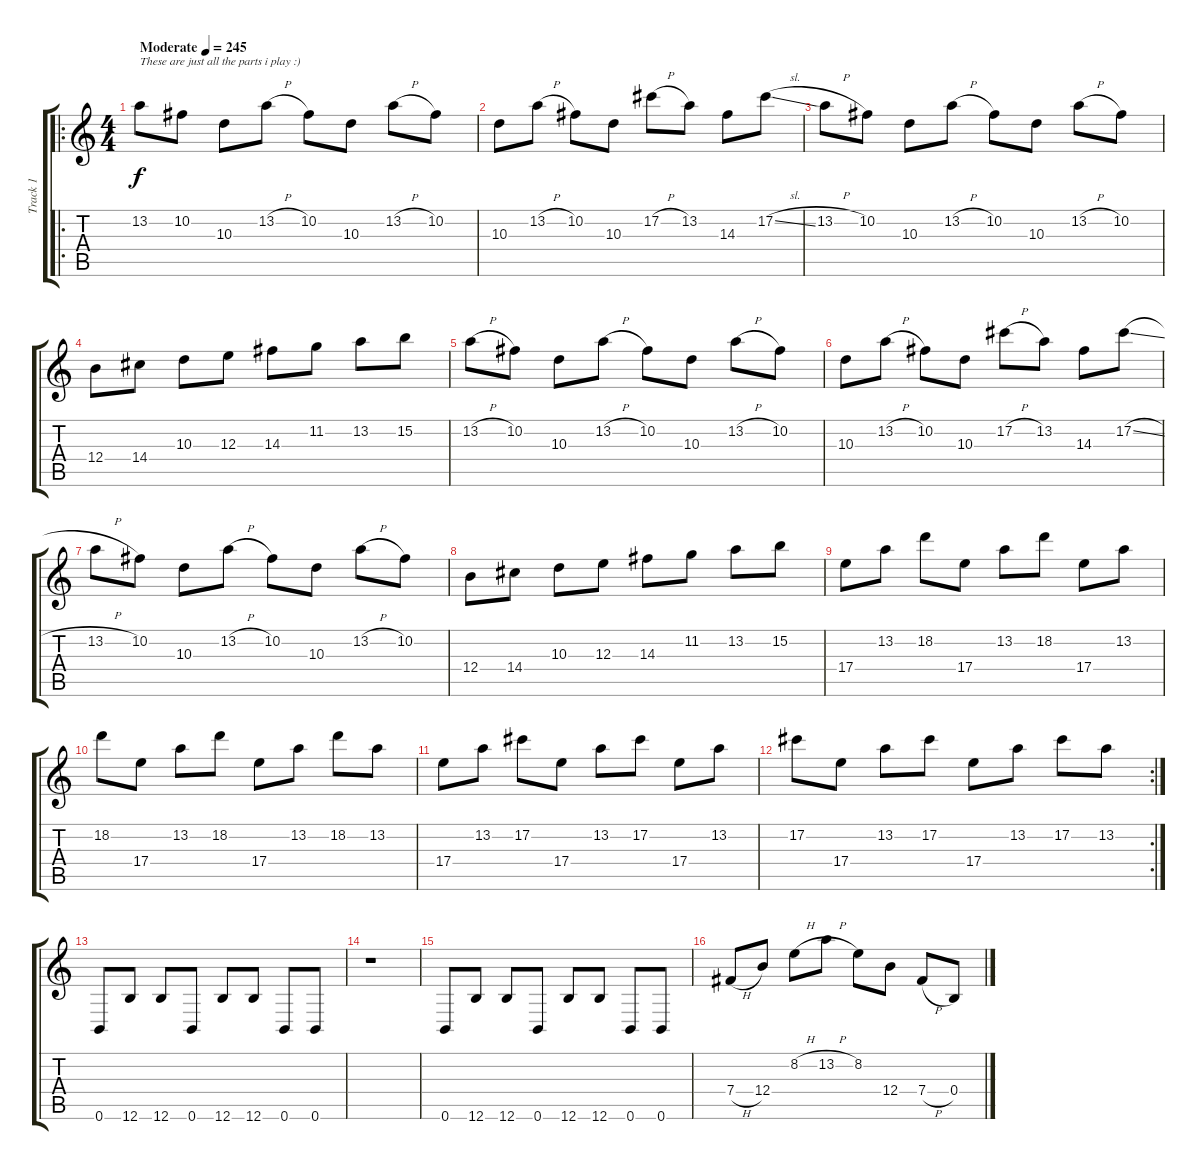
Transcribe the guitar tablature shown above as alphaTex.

\track ("Track 1" "Track 1") {instrument distortionguitar}
\staff {score tabs}
\tuning (Db4 Ab3 E3 B2 Gb2 B1) {hide}
\ro
\ts (4 4)
\tempo (245 "Moderate")
\clef g2
\ks c
13.2.8{txt "These are just all the parts i play :)" dy f instrument distortionguitar} 10.2.8 10.3.8 13.2{h}.8 10.2.8 10.3.8 13.2{h}.8 10.2.8 |
10.3.8 13.2{h}.8 10.2.8 10.3.8{txt ""} 17.2{h}.8 13.2.8 14.3.8 17.2{sl}.8 |
13.2{h}.8 10.2.8 10.3.8 13.2{h}.8 10.2.8 10.3.8 13.2{h}.8 10.2.8 |
12.4.8 14.4.8 10.3.8 12.3.8 14.3.8 11.2.8 13.2.8 15.2.8 |
13.2{h}.8 10.2.8 10.3.8 13.2{h}.8 10.2.8 10.3.8 13.2{h}.8 10.2.8 |
10.3.8 13.2{h}.8 10.2.8 10.3.8 17.2{h}.8 13.2.8 14.3.8 17.2{sl}.8 |
13.2{h}.8 10.2.8 10.3.8 13.2{h}.8 10.2.8 10.3.8 13.2{h}.8 10.2.8 |
12.4.8 14.4.8 10.3.8 12.3.8 14.3.8 11.2.8 13.2.8 15.2.8 |
17.4.8 13.2.8 18.2.8 17.4.8 13.2.8 18.2.8 17.4.8 13.2.8 |
18.2.8 17.4.8 13.2.8 18.2.8 17.4.8 13.2.8 18.2.8 13.2.8 |
17.4.8 13.2.8 17.2.8 17.4.8 13.2.8 17.2.8 17.4.8 13.2.8 |
\rc 2
17.2.8 17.4.8 13.2.8 17.2.8 17.4.8 13.2.8 17.2.8 13.2.8 |
0.6.8 12.6.8 12.6.8 0.6.8 12.6.8 12.6.8 0.6.8 0.6.8 |
r.1 |
0.6.8 12.6.8 12.6.8 0.6.8 12.6.8 12.6.8 0.6.8 0.6.8 |
7.4{h}.8 12.4.8 8.2{h}.8 13.2{h}.8 8.2.8 12.4.8 7.4{h}.8 0.4.8
